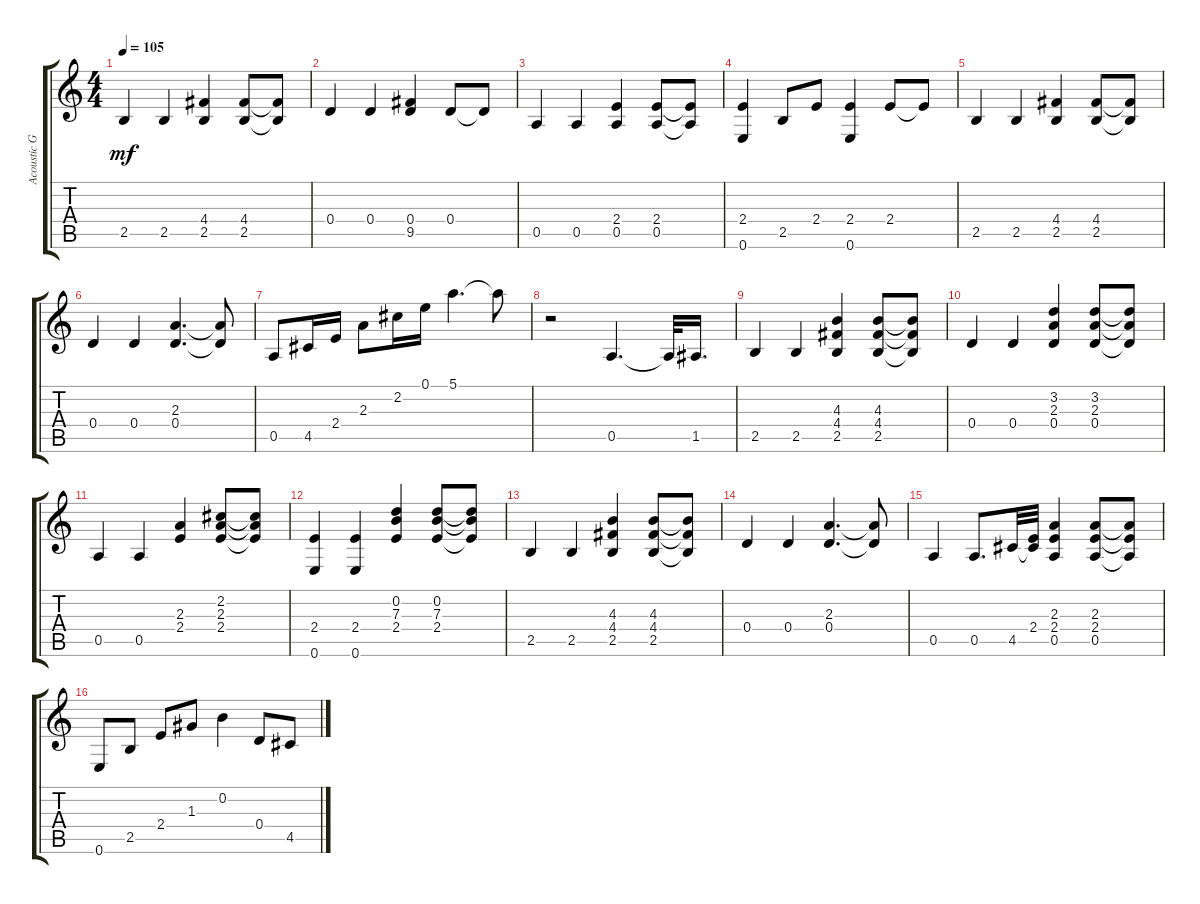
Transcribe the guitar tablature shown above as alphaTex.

\track ("Acoustic Guitar 2" "Acoustic G") {instrument acousticguitarsteel}
\staff {score tabs}
\tuning (E4 B3 G3 D3 A2 E2) {hide}
\ts (4 4)
\tempo 105
\clef g2
\ks c
2.5.4{dy mf} 2.5.4 (4.4 2.5).4 (4.4 2.5).8 (4.4{t} 2.5{t}).8 |
0.4.4 0.4.4 (0.4 9.5).4 0.4.8 0.4{t}.8 |
0.5.4 0.5.4 (2.4 0.5).4 (2.4 0.5).8 (2.4{t} 0.5{t}).8 |
(2.4 0.6).4 2.5.8 2.4.8 (2.4 0.6).4 2.4.8 2.4{t}.8 |
2.5.4 2.5.4 (4.4 2.5).4 (4.4 2.5).8 (4.4{t} 2.5{t}).8 |
0.4.4 0.4.4 (2.3 0.4).4{d} (2.3{t} 0.4{t}).8 |
0.5.8 4.5.16 2.4.16 2.3.8 2.2.16 0.1.16 5.1.4{d} 5.1{t}.8 |
r.2 0.5.4{d} 0.5{t}.32 1.5.16{d} |
2.5.4 2.5.4 (4.3 4.4 2.5).4 (4.3 4.4 2.5).8 (4.3{t} 4.4{t} 2.5{t}).8 |
0.4.4 0.4.4 (3.2 2.3 0.4).4 (3.2 2.3 0.4).8 (3.2{t} 2.3{t} 0.4{t}).8 |
0.5.4 0.5.4 (2.3 2.4).4 (2.2 2.3 2.4).8 (2.2{t} 2.3{t} 2.4{t}).8 |
(2.4 0.6).4 (2.4 0.6).4 (0.2 7.3 2.4).4 (0.2 7.3 2.4).8 (0.2{t} 7.3{t} 2.4{t}).8 |
2.5.4 2.5.4 (4.3 4.4 2.5).4 (4.3 4.4 2.5).8 (4.3{t} 4.4{t} 2.5{t}).8 |
0.4.4 0.4.4 (2.3 0.4).4{d} (2.3{t} 0.4{t}).8 |
0.5.4 0.5.8{d} 4.5.32 (2.4 4.5{t}).32 (2.3 2.4 0.5).4 (2.3 2.4 0.5).8 (2.3{t} 2.4{t} 0.5{t}).8 |
0.6.8 2.5.8 2.4.8 1.3.8 0.2.4 0.4.8 4.5.8
